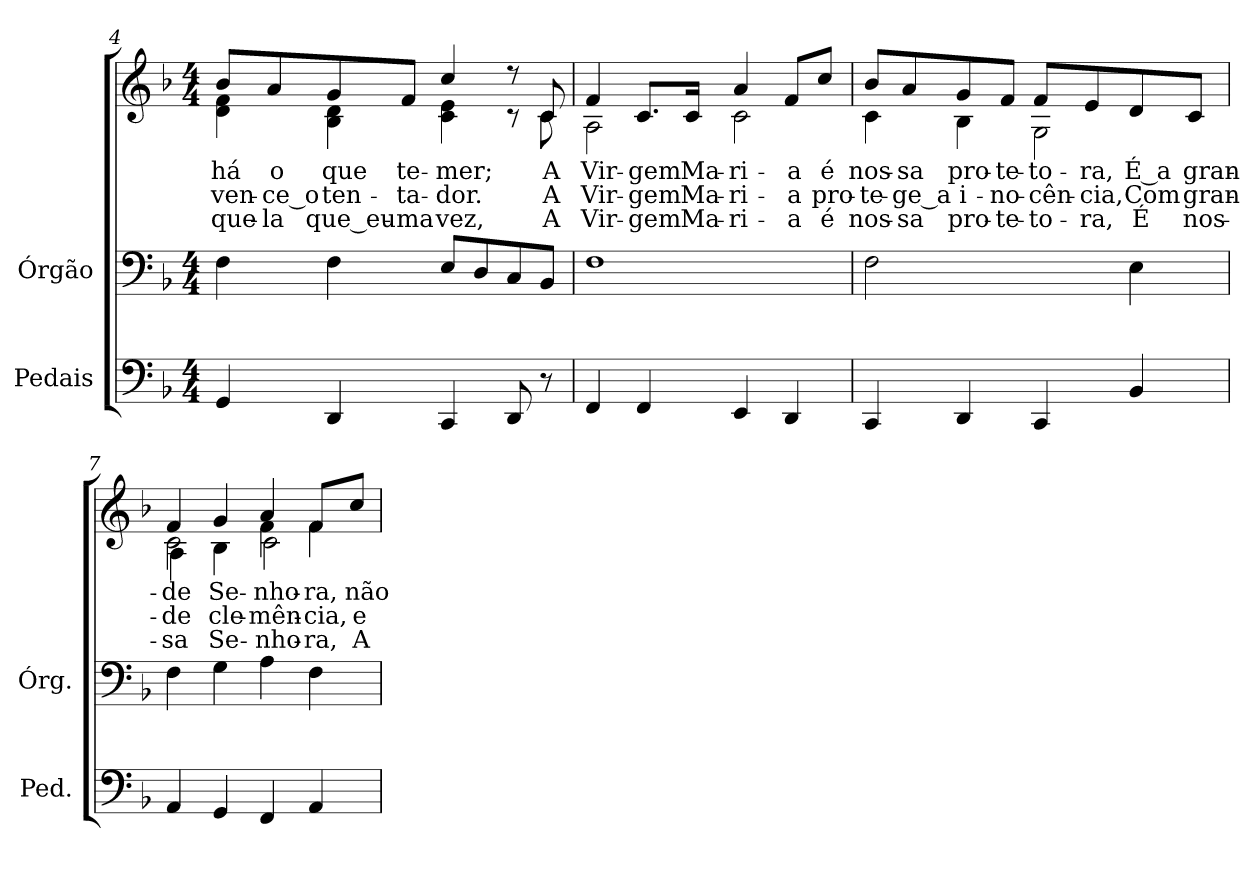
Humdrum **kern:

**kern	**kern	**kern	**text	**text	**text
*part2	*part1	*part1	*part1	*part1	*part1
*staff3	*staff2	*staff1	*staff1	*staff1	*staff1
*I"Pedais	*I"Órgão	*	*	*	*
*I'Ped.	*I'Órg.	*	*	*	*
!!LO:LB:g=z
*clefF4	*clefF4	*clefG2	*	*	*
*k[b-]	*k[b-]	*k[b-]	*	*	*
*F:	*F:	*F:	*	*	*
*M4/4	*M4/4	*M4/4	*	*	*
=4	=4	=4	=4	=4	=4
!	!	!	!LO:LY:b:color=#000000	!LO:LY:b:color=#000000	!LO:LY:b:color=#000000
*	*	*^	*	*	*
4GGi/	4Fi\	8b-i/L	4di\ 4fi	há	ven-	-que-
!	!	!	!	!LO:LY:b:color=#000000	!LO:LY:b:color=#000000	!LO:LY:b:color=#000000
.	.	8ai/	.	o	-ce_o	-la
!	!	!	!	!LO:LY:b:color=#000000	!LO:LY:b:color=#000000	!LO:LY:b:color=#000000
4DDi/	4Fi\	8gi/	4B-i\ 4di	que	ten-	que_eu-
!	!	!	!	!LO:LY:b:color=#000000	!LO:LY:b:color=#000000	!LO:LY:b:color=#000000
.	.	8fi/J	.	te-	-ta-	-ma
!	!	!	!	!LO:LY:b:color=#000000	!LO:LY:b:color=#000000	!LO:LY:b:color=#000000
4CCi/	8Ei/L	4cci/	4ci\ 4ei	-mer;	-dor.	vez,
.	8Di/	.	.	.	.	.
8DDi/	8Ci/	8r	8r	.	.	.
!	!	!	!	!LO:LY:b:color=#000000	!LO:LY:b:color=#000000	!LO:LY:b:color=#000000
8r	8BB-i/J	8ci/	8ci\	A	A	A
=5	=5	=5	=5	=5	=5	=5
!	!	!	!	!LO:LY:b:color=#000000	!LO:LY:b:color=#000000	!LO:LY:b:color=#000000
4FFi/	1Fi	4fi/	2Ai\	Vir-	Vir-	Vir-
!	!	!	!	!LO:LY:b:color=#000000	!LO:LY:b:color=#000000	!LO:LY:b:color=#000000
4FFi/	.	8.ci/L	.	-gem	-gem	-gem
!	!	!	!	!LO:LY:b:color=#000000	!LO:LY:b:color=#000000	!LO:LY:b:color=#000000
.	.	16ci/Jk	.	Ma-	Ma-	Ma-
!	!	!	!	!LO:LY:b:color=#000000	!LO:LY:b:color=#000000	!LO:LY:b:color=#000000
4EEi/	.	4ai/	2ci\	-ri-	-ri-	-ri-
!	!	!	!	!LO:LY:b:color=#000000	!LO:LY:b:color=#000000	!LO:LY:b:color=#000000
4DDi/	.	8fi/L	.	-a	-a	-a
!	!	!	!	!LO:LY:b:color=#000000	!LO:LY:b:color=#000000	!LO:LY:b:color=#000000
.	.	8cci/J	.	é	pro-	é
!!LO:LB:g=z	!!
=6	=6	=6	=6	=6	=6	=6
!	!	!	!	!LO:LY:b:color=#000000	!LO:LY:b:color=#000000	!LO:LY:b:color=#000000
4CCi/	2Fi\	8b-i/L	4ci\	nos-	-te-	nos-
!	!	!	!	!LO:LY:b:color=#000000	!LO:LY:b:color=#000000	!LO:LY:b:color=#000000
.	.	8ai/	.	-sa	-ge_a	-sa
!	!	!	!	!LO:LY:b:color=#000000	!LO:LY:b:color=#000000	!LO:LY:b:color=#000000
4DDi/	.	8gi/	4B-i\	pro-	i-	pro-
!	!	!	!	!LO:LY:b:color=#000000	!LO:LY:b:color=#000000	!LO:LY:b:color=#000000
.	.	8fi/J	.	-te-	-no-	-te-
!	!	!	!	!LO:LY:b:color=#000000	!LO:LY:b:color=#000000	!LO:LY:b:color=#000000
4CCi/	4ryy	8fi/L	2Gi\	-to-	-cên-	-to-
!	!	!	!	!LO:LY:b:color=#000000	!LO:LY:b:color=#000000	!LO:LY:b:color=#000000
.	.	8ei/	.	-ra,	-cia,	-ra,
!	!	!	!	!LO:LY:b:color=#000000	!LO:LY:b:color=#000000	!LO:LY:b:color=#000000
4BB-i/	4Ei\	8di/	.	É_a	Com	É
!	!	!	!	!LO:LY:b:color=#000000	!LO:LY:b:color=#000000	!LO:LY:b:color=#000000
.	.	8ci/J	.	gran-	gran-	nos-
*	*	*v	*v	*	*	*
=7	=7	=7	=7	=7	=7
!	!	!	!LO:LY:b:color=#000000	!LO:LY:b:color=#000000	!LO:LY:b:color=#000000
*	*	*^	*	*	*
*	*	*	*^	*	*	*
4AAi/	4Fi\	4fi/	2ci\	4Ai\	-de	-de	-sa
!	!	!	!	!	!LO:LY:b:color=#000000	!LO:LY:b:color=#000000	!LO:LY:b:color=#000000
4GGi/	4Gi\	4gi/	.	4B-i\	Se-	cle-	Se-
!	!	!	!	!	!LO:LY:b:color=#000000	!LO:LY:b:color=#000000	!LO:LY:b:color=#000000
4FFi/	4Ai\	4ai/	4fi\	2ci\	-nho-	-mên-	-nho-
!	!	!	!	!	!LO:LY:b:color=#000000	!LO:LY:b:color=#000000	!LO:LY:b:color=#000000
4AAi/	4Fi\	8fi/L	4fi\	.	-ra,	-cia,	-ra,
!	!	!	!	!	!LO:LY:b:color=#000000	!LO:LY:b:color=#000000	!LO:LY:b:color=#000000
.	.	8cci/J	.	.	não	e	A-
*	*	*v	*v	*v	*	*	*
=	=	=	=	=	=
*-	*-	*-	*-	*-	*-
